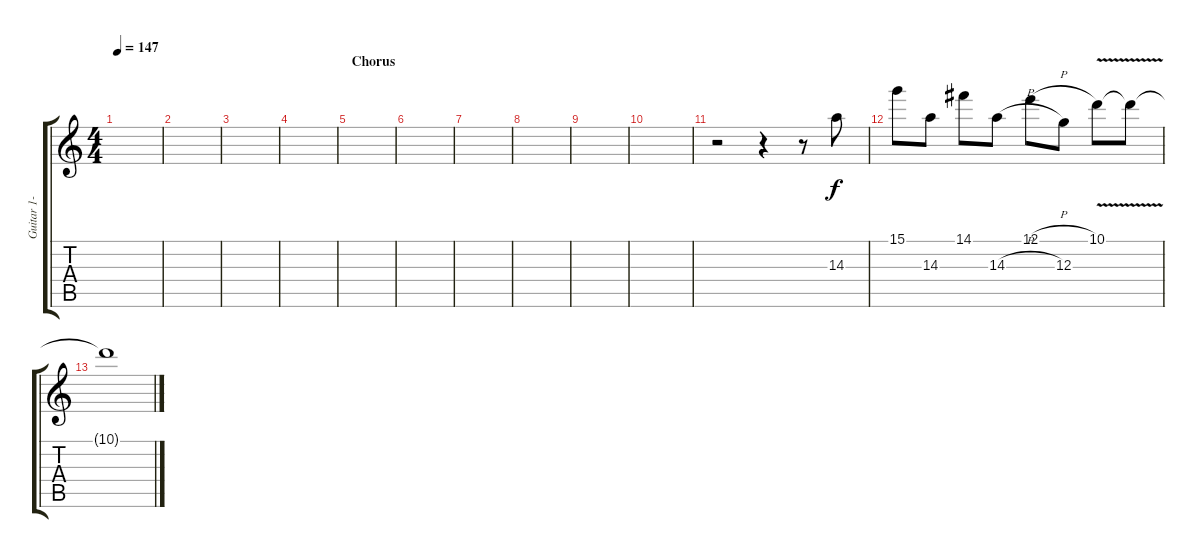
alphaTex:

\track ("Guitar 1- Solo" "Guitar 1- ") {instrument overdrivenguitar}
\staff {score tabs}
\tuning (E4 B3 G3 D3 A2 E2) {hide}
\ts (4 4)
\tempo 147
\clef g2
\ks c
|
|
|
|
\section ("" "Chorus")
|
|
|
|
|
|
r.2 r.4 r.8 14.3.8 |
15.1.8 14.3.8 14.1.8 14.3{h}.8 12.1{h}.8 12.3.8 10.1{v}.8 10.1{t}.8 |
10.1{t}.1
